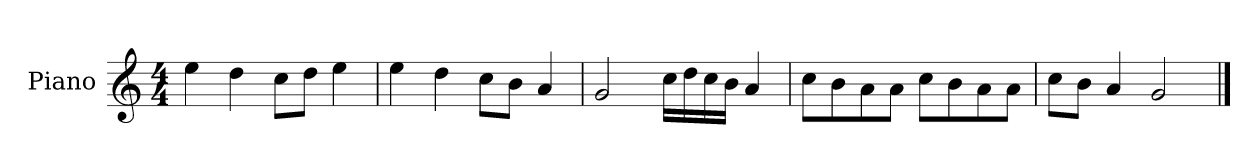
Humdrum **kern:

**kern
*part1
*staff1
*I"Piano
*I'P-no
*clefG2
*k[]
*M4/4
*MM90
=1
4ee\
4dd\
8cc\L
8dd\J
4ee\
=2
4ee\
4dd\
8cc\L
8b\J
4a/
=3
2g/
16cc\LL
16dd\
16cc\
16b\JJ
4a/
=4
8cc\L
8b\
8a\
8a\J
8cc\L
8b\
8a\
8a\J
=5
8cc\L
8b\J
4a/
2g/
==
*-
